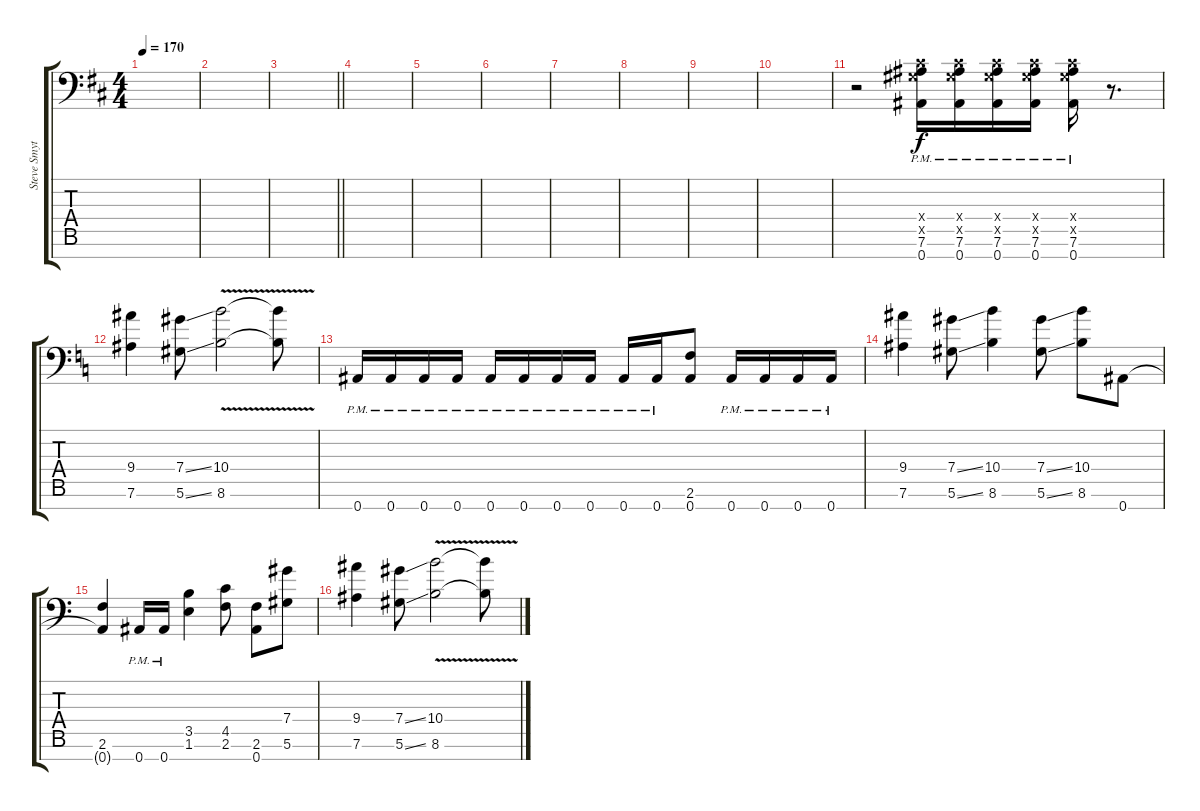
\track ("Steve Smyth Rhythm" "Steve Smyt") {instrument distortionguitar}
\staff {score tabs}
\tuning (Eb4 Bb3 Gb3 Db3 Ab2 Eb2 Bb1) {hide}
\ts (4 4)
\tempo 170
\clef f4
\ks d
|
|
\barLineRight lightlight
|
|
|
|
|
|
|
|
r.2 (0.4{x} 0.5{x} 7.6{pm} 0.7{pm}).16 (0.4{x} 0.5{x} 7.6{pm} 0.7{pm}).16 (0.4{x} 0.5{x} 7.6{pm} 0.7{pm}).16 (0.4{x} 0.5{x} 7.6{pm} 0.7{pm}).16 (0.4{x} 0.5{x} 7.6{pm} 0.7{pm}).16 r.8{d} |
\ks c
(9.4 7.6).4{dy f} (7.4{ss} 5.6{ss}).8 (10.4{v} 8.6{v}).2 (10.4{t} 8.6{t}).8 |
0.7{pm}.16 0.7{pm}.16 0.7{pm}.16 0.7{pm}.16 0.7{pm}.16 0.7{pm}.16 0.7{pm}.16 0.7{pm}.16 0.7{pm}.16 0.7{pm}.16 (2.6 0.7).8 0.7{pm}.16 0.7{pm}.16 0.7{pm}.16 0.7{pm}.16 |
(9.4 7.6).4 (7.4{ss} 5.6{ss}).8 (10.4 8.6).4 (7.4{ss} 5.6{ss}).8 (10.4 8.6).8 0.7.8 |
(2.6 0.7{t}).4 0.7{pm}.16 0.7{pm}.16 (3.5 1.6).4 (4.5 2.6).8 (2.6 0.7).8 (7.4 5.6).8 |
(9.4 7.6).4 (7.4{ss} 5.6{ss}).8 (10.4{v} 8.6{v}).2 (10.4{t} 8.6{t}).8
